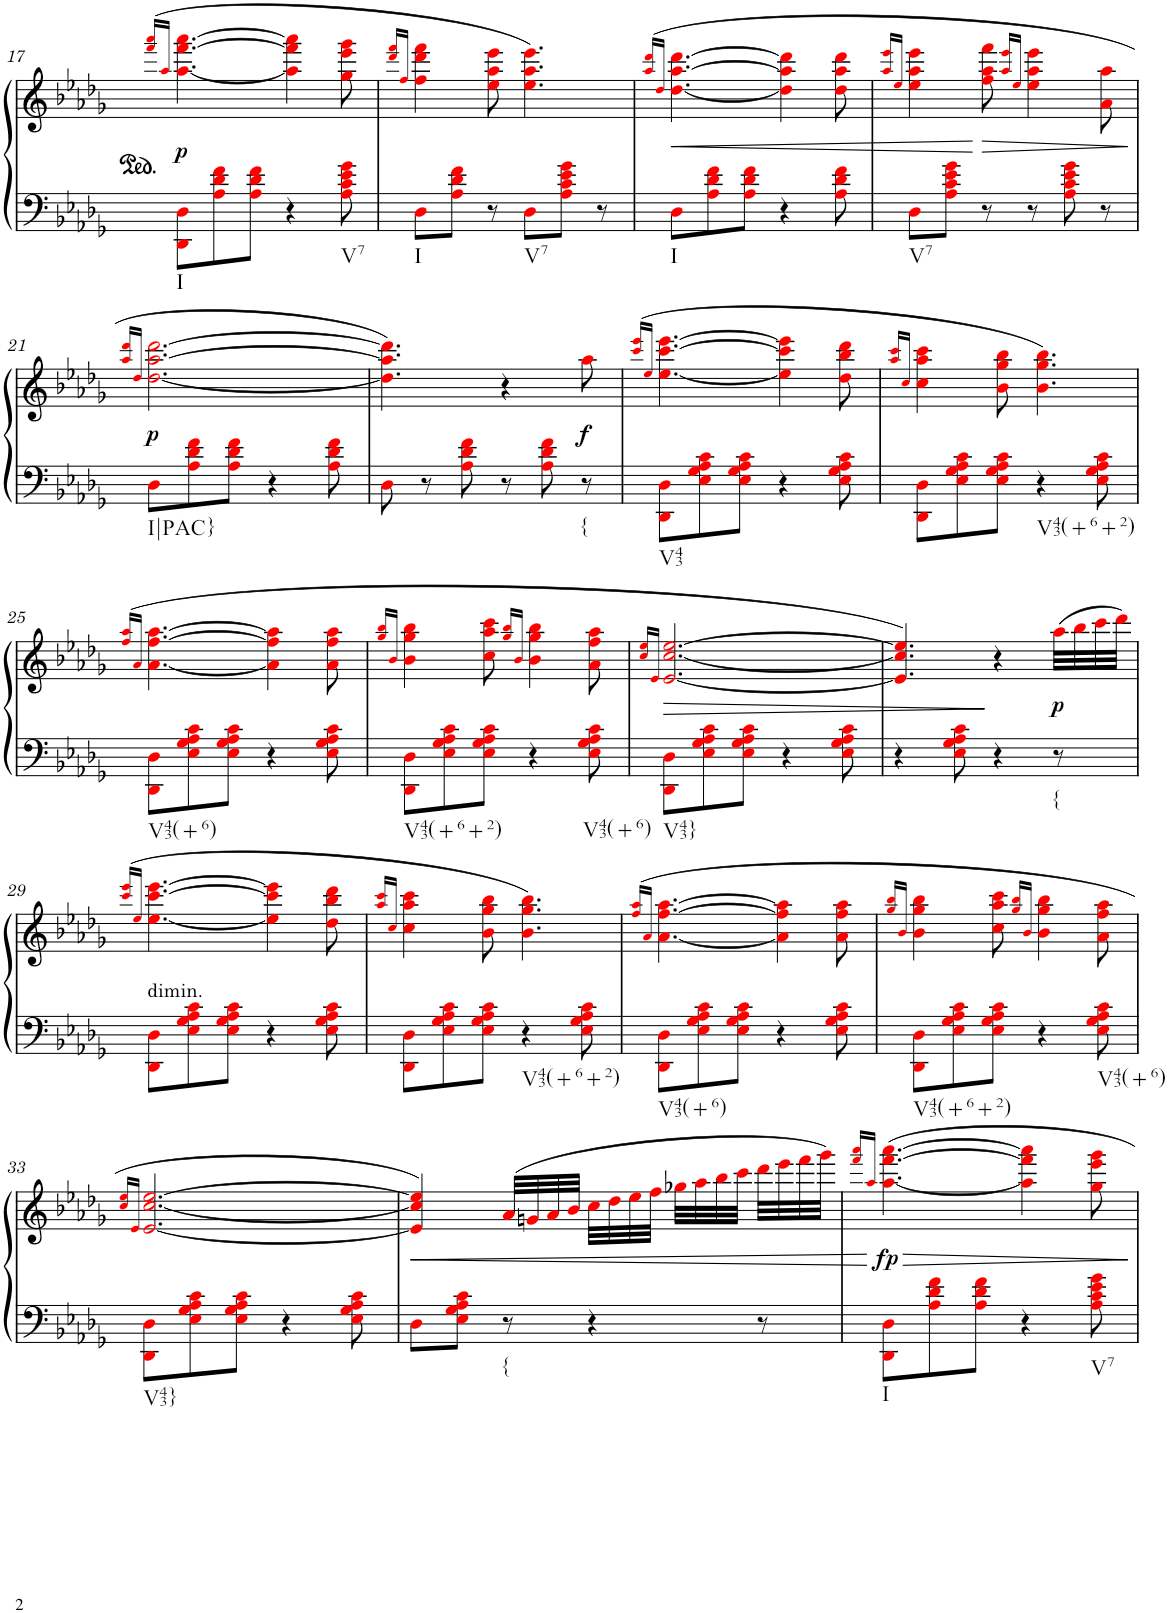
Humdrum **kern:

**kern	**kern	**dynam
*part1	*part1	*part1
*staff2	*staff1	*staff1/2
*I"Piano	*	*
*I'Pno.	*	*
!!LO:PB:g=z
*clefG2	*clefG2	*
*k[b-e-a-d-g-]	*k[b-e-a-d-g-]	*
*M6/8	*M6/8	*
=17	=17	=17
.	(16qfffi/ 16qaaa-i/LL	.
.	16qaa-i/JJ_	.
!LO:TX:b:t=I	!	!
!	!	!LO:DY:b
8DD-i\ 8D-i\L	[4.aa-i\ [4.fffi\ [4.aaa-i\	p
8A-i\ 8d-i\ 8fi\	.	.
8A-i\ 8d-i\ 8fi\J	.	.
4r	4aa-i\] 4fffi\] 4aaa-i\]	.
!LO:TX:b:t=V7	!	!
8A-i\ 8ci\ 8e-i\ 8g-i\	8gg-i\ 8eee-i\ 8ggg-i\	.
=18	=18	=18
.	16qddd-i/ 16qfffi/LL	.
.	16qffi/JJ_	.
!LO:TX:b:t=I	!	!
8D-i\L	4ffi\ 4ddd-i\ 4fffi\	.
8A-i\ 8d-i\ 8fi\J	.	.
8r	8ee-i\ 8aa-i\ 8eee-i\	.
!LO:TX:b:t=V7	!	!
8D-i\L	4.ee-i\ 4.aa-i\ 4.eee-i\)	.
8A-i\ 8ci\ 8e-i\ 8g-i\J	.	.
8r	.	.
=19	=19	=19
.	(16qaa-i/ 16qddd-i/LL	.
.	16qdd-i/JJ_	.
!LO:TX:b:t=I	!	!
!	!	!LO:HP:b
8D-i\L	[4.dd-i\ [4.aa-i\ [4.ddd-i\	<
8A-i\ 8d-i\ 8fi\	.	.
8A-i\ 8d-i\ 8fi\J	.	.
4r	4dd-i\] 4aa-i\] 4ddd-i\]	.
8A-i\ 8d-i\ 8fi\	8dd-i\ 8aa-i\ 8ddd-i\	.
=20	=20	=20
.	16qaa-i/ 16qeee-i/LL	.
.	16qee-i/JJ_	.
!LO:TX:b:t=V7	!	!
8D-i\L	4ee-i\ 4aa-i\ 4eee-i\	.
8A-i\ 8ci\ 8e-i\ 8g-i\J	.	.
!	!	!LO:HP:n=1:b
8r	8ffi\ 8aa-i\ 8fffi\	[ >
.	16qaa-i/ 16qeee-i/LL	.
.	16qee-i/JJ_	.
8r	4ee-i\ 4aa-i\ 4eee-i\	.
8A-i\ 8ci\ 8e-i\ 8g-i\	.	.
8r	8a-i\ 8aa-i\	.
.	.	]
!!LO:LB:g=z
=21	=21	=21
.	16qaa-i/ 16qddd-i/LL	.
.	16qdd-i/JJ_	.
!LO:TX:b:t=I|PAC}	!	!
!	!	!LO:DY:b
8D-i\L	[2.dd-i\ [2.aa-i\ [2.ddd-i\	p
8A-i\ 8d-i\ 8fi\	.	.
8A-i\ 8d-i\ 8fi\J	.	.
4r	.	.
8A-i\ 8d-i\ 8fi\	.	.
=22	=22	=22
8D-i\	4.dd-i\] 4.aa-i\] 4.ddd-i\])	.
8r	.	.
8A-i\ 8d-i\ 8fi\	.	.
8r	4r	.
8A-i\ 8d-i\ 8fi\	.	.
!LO:TX:b:t={	!	!
!	!	!LO:DY:b
8r	8aa-i\	f
=23	=23	=23
.	(16qccci/ 16qeee-i/LL	.
.	16qee-i/JJ_	.
!LO:TX:b:t=V43	!	!
8DD-i\ 8D-i\L	[4.ee-i\ [4.ccci\ [4.eee-i\	.
8E-i\ 8G-i\ 8A-i\ 8ci\	.	.
8E-i\ 8G-i\ 8A-i\ 8ci\J	.	.
4r	4ee-i\] 4ccci\] 4eee-i\]	.
8E-i\ 8G-i\ 8A-i\ 8ci\	8dd-i\ 8bb-i\ 8ddd-i\	.
=24	=24	=24
.	16qaa-i/ 16qccci/LL	.
.	16qcci/JJ_	.
8DD-i\ 8D-i\L	4cci\ 4aa-i\ 4ccci\	.
8E-i\ 8G-i\ 8A-i\ 8ci\	.	.
8E-i\ 8G-i\ 8A-i\ 8ci\J	8b-i\ 8gg-i\ 8bb-i\	.
!LO:TX:b:t=V43(+6+2)	!	!
4r	4.b-i\ 4.gg-i\ 4.bb-i\)	.
8E-i\ 8G-i\ 8A-i\ 8ci\	.	.
!!LO:LB:g=z
=25	=25	=25
.	(16qffi/ 16qaa-i/LL	.
.	16qa-i/JJ_	.
!LO:TX:b:t=V43(+6)	!	!
8DD-i\ 8D-i\L	[4.a-i\ [4.ffi\ [4.aa-i\	.
8E-i\ 8G-i\ 8A-i\ 8ci\	.	.
8E-i\ 8G-i\ 8A-i\ 8ci\J	.	.
4r	4a-i\] 4ffi\] 4aa-i\]	.
8E-i\ 8G-i\ 8A-i\ 8ci\	8a-i\ 8ffi\ 8aa-i\	.
=26	=26	=26
.	16qgg-i/ 16qbb-i/LL	.
.	16qb-i/JJ_	.
!LO:TX:b:t=V43(+6+2)	!	!
8DD-i\ 8D-i\L	4b-i\ 4gg-i\ 4bb-i\	.
8E-i\ 8G-i\ 8A-i\ 8ci\	.	.
8E-i\ 8G-i\ 8A-i\ 8ci\J	8cci\ 8aa-i\ 8ccci\	.
.	16qgg-i/ 16qbb-i/LL	.
.	16qb-i/JJ_	.
4r	4b-i\ 4gg-i\ 4bb-i\	.
!LO:TX:b:t=V43(+6)	!	!
8E-i\ 8G-i\ 8A-i\ 8ci\	8a-i\ 8ffi\ 8aa-i\	.
=27	=27	=27
.	16qcci/ 16qee-i/LL	.
.	16qe-i/JJ_	.
!LO:TX:b:t=V43}	!	!
!	!	!LO:HP:b
8DD-i\ 8D-i\L	[2.e-i/ [2.cci/ [2.ee-i/	>
8E-i\ 8G-i\ 8A-i\ 8ci\	.	.
8E-i\ 8G-i\ 8A-i\ 8ci\J	.	.
4r	.	.
8E-i\ 8G-i\ 8A-i\ 8ci\	.	.
=28	=28	=28
4r	4.e-i/] 4.cci/] 4.ee-i/])	.
8E-i\ 8G-i\ 8A-i\ 8ci\	.	.
4r	4r	]
!LO:TX:b:t={	!	!
!	!	!LO:DY:b
8r	(32aa-i\LLL	p
.	32bb-i\	.
.	32ccci\	.
.	32ddd-i\JJJ)	.
!!LO:LB:g=z
=29	=29	=29
.	(16qccci/ 16qeee-i/LL	.
.	16qee-i/JJ_	.
!	!LO:TX:b:t=dimin.	!
8DD-i\ 8D-i\L	[4.ee-i\ [4.ccci\ [4.eee-i\	.
8E-i\ 8G-i\ 8A-i\ 8ci\	.	.
8E-i\ 8G-i\ 8A-i\ 8ci\J	.	.
4r	4ee-i\] 4ccci\] 4eee-i\]	.
8E-i\ 8G-i\ 8A-i\ 8ci\	8dd-i\ 8bb-i\ 8ddd-i\	.
=30	=30	=30
.	16qaa-i/ 16qccci/LL	.
.	16qcci/JJ_	.
8DD-i\ 8D-i\L	4cci\ 4aa-i\ 4ccci\	.
8E-i\ 8G-i\ 8A-i\ 8ci\	.	.
8E-i\ 8G-i\ 8A-i\ 8ci\J	8b-i\ 8gg-i\ 8bb-i\	.
!LO:TX:b:t=V43(+6+2)	!	!
4r	4.b-i\ 4.gg-i\ 4.bb-i\)	.
8E-i\ 8G-i\ 8A-i\ 8ci\	.	.
=31	=31	=31
.	(16qffi/ 16qaa-i/LL	.
.	16qa-i/JJ_	.
!LO:TX:b:t=V43(+6)	!	!
8DD-i\ 8D-i\L	[4.a-i\ [4.ffi\ [4.aa-i\	.
8E-i\ 8G-i\ 8A-i\ 8ci\	.	.
8E-i\ 8G-i\ 8A-i\ 8ci\J	.	.
4r	4a-i\] 4ffi\] 4aa-i\]	.
8E-i\ 8G-i\ 8A-i\ 8ci\	8a-i\ 8ffi\ 8aa-i\	.
=32	=32	=32
.	16qgg-i/ 16qbb-i/LL	.
.	16qb-i/JJ_	.
!LO:TX:b:t=V43(+6+2)	!	!
8DD-i\ 8D-i\L	4b-i\ 4gg-i\ 4bb-i\	.
8E-i\ 8G-i\ 8A-i\ 8ci\	.	.
8E-i\ 8G-i\ 8A-i\ 8ci\J	8cci\ 8aa-i\ 8ccci\	.
.	16qgg-i/ 16qbb-i/LL	.
.	16qb-i/JJ_	.
4r	4b-i\ 4gg-i\ 4bb-i\	.
!LO:TX:b:t=V43(+6)	!	!
8E-i\ 8G-i\ 8A-i\ 8ci\	8a-i\ 8ffi\ 8aa-i\	.
!!LO:LB:g=z
=33	=33	=33
.	16qcci/ 16qee-i/LL	.
.	16qe-i/JJ_	.
!LO:TX:b:t=V43}	!	!
8DD-i\ 8D-i\L	[2.e-i/ [2.cci/ [2.ee-i/	.
8E-i\ 8G-i\ 8A-i\ 8ci\	.	.
8E-i\ 8G-i\ 8A-i\ 8ci\J	.	.
4r	.	.
8E-i\ 8G-i\ 8A-i\ 8ci\	.	.
=34	=34	=34
!	!	!LO:HP:b
8D-i\L	4e-i/] 4cci/] 4ee-i/])	<
8E-i\ 8G-i\ 8A-i\ 8ci\J	.	.
!LO:TX:b:t={	!	!
8r	(32a-i/LLL	.
.	32gni/	.
.	32a-i/	.
.	32b-i/JJJ	.
4r	32cci\LLL	.
.	32dd-i\	.
.	32ee-i\	.
.	32ffi\JJJ	.
.	32gg-Xi\LLL	.
.	32aa-i\	.
.	32bb-i\	.
.	32ccci\JJJ	.
8r	32ddd-i\LLL	.
.	32eee-i\	.
.	32fffi\	.
.	32ggg-i\JJJ)	.
.	.	[
=35	=35	=35
.	16qfffi/ 16qaaa-i/LL	.
.	16qaa-i/JJ_	.
!LO:TX:b:t=I	!	!
!	!	!LO:HP:b
!	!	!LO:DY:n=1:b
8DD-i\ 8D-i\L	[4.aa-i\ [4.fffi\ [4.aaa-i\	> fp
8A-i\ 8d-i\ 8fi\	.	.
8A-i\ 8d-i\ 8fi\J	.	.
4r	4aa-i\] 4fffi\] 4aaa-i\]	.
!LO:TX:b:t=V7	!	!
8A-i\ 8ci\ 8e-i\ 8g-i\	8gg-i\ 8eee-i\ 8ggg-i\	.
.	.	]
=	=	=
*-	*-	*-
